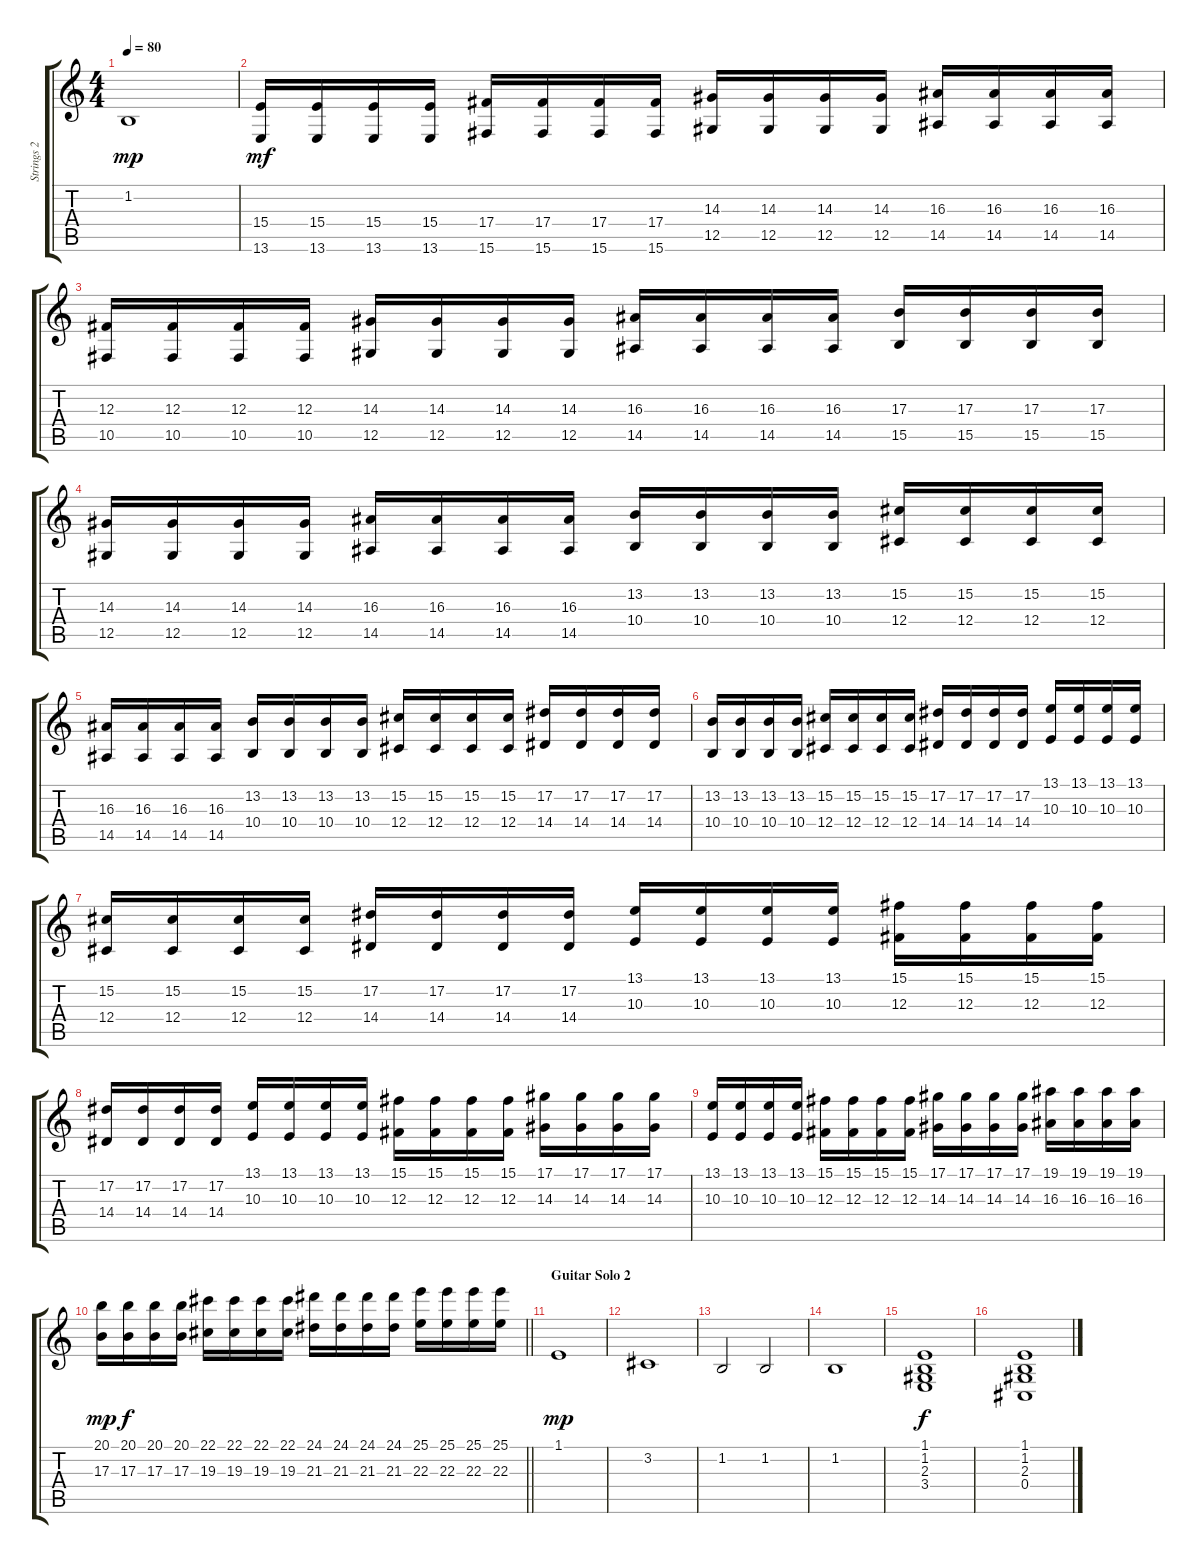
\track ("Strings 2" "Strings 2") {instrument stringensemble1}
\staff {score tabs}
\tuning (Eb4 Bb3 Gb3 Db3 Ab2 Eb2) {hide}
\ts (4 4)
\tempo 80
\clef g2
\ks c
1.2{t}.1{dy mp} |
(15.4 13.6).16{dy mf} (15.4 13.6).16 (15.4 13.6).16 (15.4 13.6).16 (17.4 15.6).16 (17.4 15.6).16 (17.4 15.6).16 (17.4 15.6).16 (14.3 12.5).16 (14.3 12.5).16 (14.3 12.5).16 (14.3 12.5).16 (16.3 14.5).16 (16.3 14.5).16 (16.3 14.5).16 (16.3 14.5).16 |
(12.3 10.5).16 (12.3 10.5).16 (12.3 10.5).16 (12.3 10.5).16 (14.3 12.5).16 (14.3 12.5).16 (14.3 12.5).16 (14.3 12.5).16 (16.3 14.5).16 (16.3 14.5).16 (16.3 14.5).16 (16.3 14.5).16 (17.3 15.5).16 (17.3 15.5).16 (17.3 15.5).16 (17.3 15.5).16 |
(14.3 12.5).16 (14.3 12.5).16 (14.3 12.5).16 (14.3 12.5).16 (16.3 14.5).16 (16.3 14.5).16 (16.3 14.5).16 (16.3 14.5).16 (13.2 10.4).16 (13.2 10.4).16 (13.2 10.4).16 (13.2 10.4).16 (15.2 12.4).16 (15.2 12.4).16 (15.2 12.4).16 (15.2 12.4).16 |
(16.3 14.5).16 (16.3 14.5).16 (16.3 14.5).16 (16.3 14.5).16 (13.2 10.4).16 (13.2 10.4).16 (13.2 10.4).16 (13.2 10.4).16 (15.2 12.4).16 (15.2 12.4).16 (15.2 12.4).16 (15.2 12.4).16 (17.2 14.4).16 (17.2 14.4).16 (17.2 14.4).16 (17.2 14.4).16 |
(13.2 10.4).16 (13.2 10.4).16 (13.2 10.4).16 (13.2 10.4).16 (15.2 12.4).16 (15.2 12.4).16 (15.2 12.4).16 (15.2 12.4).16 (17.2 14.4).16 (17.2 14.4).16 (17.2 14.4).16 (17.2 14.4).16 (13.1 10.3).16 (13.1 10.3).16 (13.1 10.3).16 (13.1 10.3).16 |
(15.2 12.4).16 (15.2 12.4).16 (15.2 12.4).16 (15.2 12.4).16 (17.2 14.4).16 (17.2 14.4).16 (17.2 14.4).16 (17.2 14.4).16 (13.1 10.3).16 (13.1 10.3).16 (13.1 10.3).16 (13.1 10.3).16 (15.1 12.3).16 (15.1 12.3).16 (15.1 12.3).16 (15.1 12.3).16 |
(17.2 14.4).16 (17.2 14.4).16 (17.2 14.4).16 (17.2 14.4).16 (13.1 10.3).16 (13.1 10.3).16 (13.1 10.3).16 (13.1 10.3).16 (15.1 12.3).16 (15.1 12.3).16 (15.1 12.3).16 (15.1 12.3).16 (17.1 14.3).16 (17.1 14.3).16 (17.1 14.3).16 (17.1 14.3).16 |
(13.1 10.3).16 (13.1 10.3).16 (13.1 10.3).16 (13.1 10.3).16 (15.1 12.3).16 (15.1 12.3).16 (15.1 12.3).16 (15.1 12.3).16 (17.1 14.3).16 (17.1 14.3).16 (17.1 14.3).16 (17.1 14.3).16 (19.1 16.3).16 (19.1 16.3).16 (19.1 16.3).16 (19.1 16.3).16 |
\barLineRight lightlight
(20.1 17.3).16{dy mp} (20.1 17.3).16{dy f} (20.1 17.3).16 (20.1 17.3).16 (22.1 19.3).16 (22.1 19.3).16 (22.1 19.3).16 (22.1 19.3).16 (24.1 21.3).16 (24.1 21.3).16 (24.1 21.3).16 (24.1 21.3).16 (25.1 22.3).16 (25.1 22.3).16 (25.1 22.3).16 (25.1 22.3).16 |
\section ("" "Guitar Solo 2")
1.1.1{dy mp} |
3.2.1 |
1.2.2 1.2.2 |
1.2.1 |
(1.1 1.2 2.3 3.4).1{dy f} |
(1.1 1.2 2.3 0.4).1
